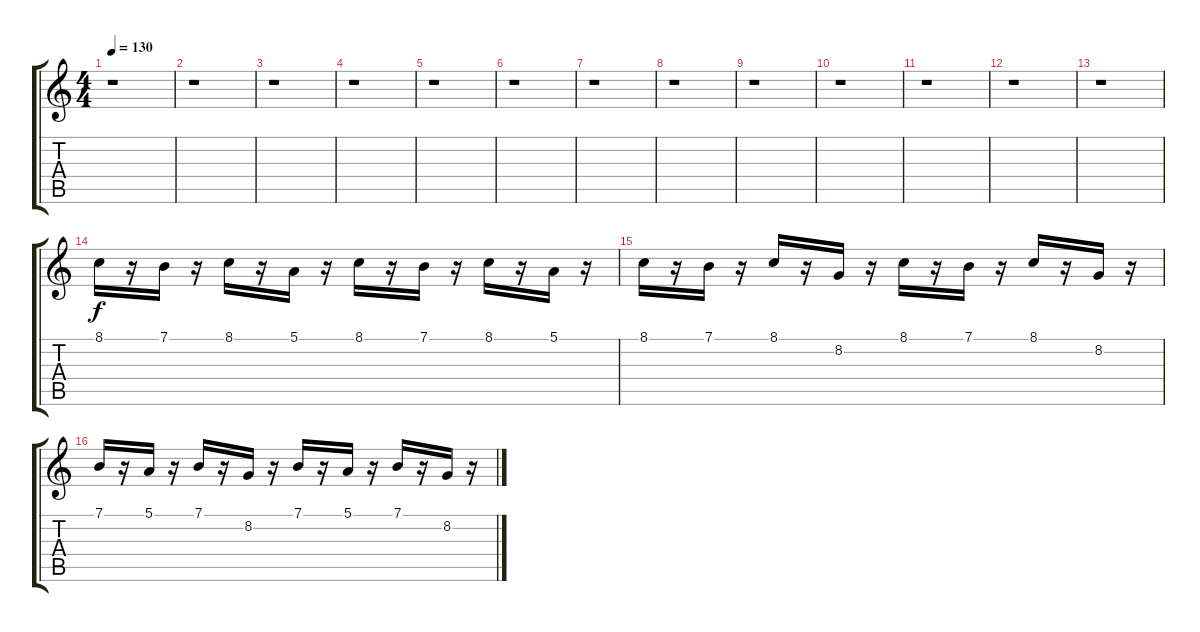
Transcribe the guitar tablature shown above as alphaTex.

\track "" {instrument lead1square}
\staff {score tabs}
\tuning (E4 B3 G3 D3 A2 E2) {hide}
\ts (4 4)
\tempo 130
\clef g2
\ks c
r.1{dy f} |
r.1 |
r.1 |
r.1 |
r.1 |
r.1 |
r.1 |
r.1 |
r.1 |
r.1 |
r.1 |
r.1 |
r.1 |
8.1.16 r.16 7.1.16 r.16 8.1.16 r.16 5.1.16 r.16 8.1.16 r.16 7.1.16 r.16 8.1.16 r.16 5.1.16 r.16 |
8.1.16 r.16 7.1.16 r.16 8.1.16 r.16 8.2.16 r.16 8.1.16 r.16 7.1.16 r.16 8.1.16 r.16 8.2.16 r.16 |
7.1.16 r.16 5.1.16 r.16 7.1.16 r.16 8.2.16 r.16 7.1.16 r.16 5.1.16 r.16 7.1.16 r.16 8.2.16 r.16
